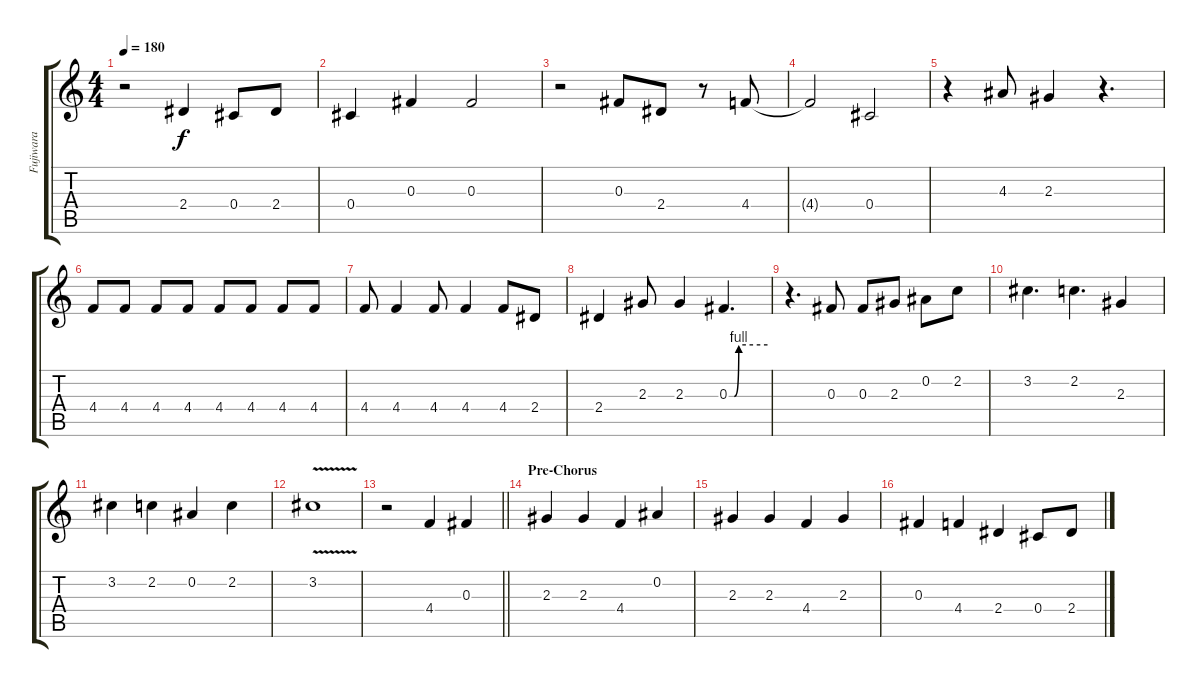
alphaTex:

\track ("Fujiwara" "Fujiwara") {instrument electricguitarjazz}
\staff {score tabs}
\tuning (Eb4 Bb3 Gb3 Db3 Ab2 Eb2) {hide}
\ts (4 4)
\tempo 180
\clef g2
\ks c
r.2{dy f} 2.4.4 0.4.8 2.4.8 |
0.4.4 0.3.4 0.3.2 |
r.2 0.3.8 2.4.8 r.8 4.4.8 |
4.4{t}.2 0.4.2 |
r.4 4.3.8 2.3.4 r.4{d} |
4.4.8 4.4.8 4.4.8 4.4.8 4.4.8 4.4.8 4.4.8 4.4.8 |
4.4.8 4.4.4 4.4.8 4.4.4 4.4.8 2.4.8 |
2.4.4 2.3.8 2.3.4 0.3{be (custom 0 0 8 0 15 4 60 4)}.4{d} |
r.4{d} 0.3.8 0.3.8 2.3.8 0.2.8 2.2.8 |
3.2.4{d} 2.2.4{d} 2.3.4 |
3.2.4 2.2.4 0.2.4 2.2.4 |
3.2{v}.1 |
\barLineRight lightlight
r.2 4.4.4 0.3.4 |
\section ("" "Pre-Chorus")
2.3.4 2.3.4 4.4.4 0.2.4 |
2.3.4 2.3.4 4.4.4 2.3.4 |
0.3.4 4.4.4 2.4.4 0.4.8 2.4.8
